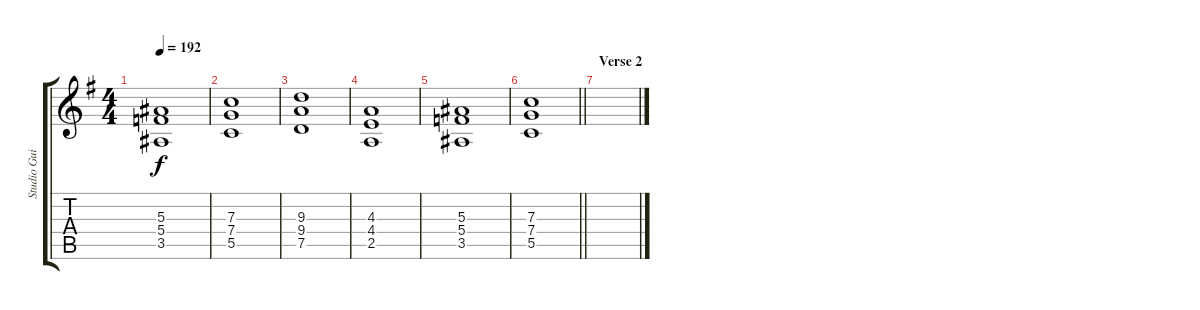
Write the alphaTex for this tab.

\track ("Studio Guitar" "Studio Gui") {instrument distortionguitar}
\staff {score tabs}
\tuning (D4 A3 F3 C3 G2 D2) {hide}
\ts (4 4)
\tempo 192
\clef g2
\ks g
(5.3 5.4 3.5).1{dy f} |
(7.3 7.4 5.5).1 |
(9.3 9.4 7.5).1 |
(4.3 4.4 2.5).1 |
(5.3 5.4 3.5).1 |
\barLineRight lightlight
(7.3 7.4 5.5).1 |
\section ("" "Verse 2")
